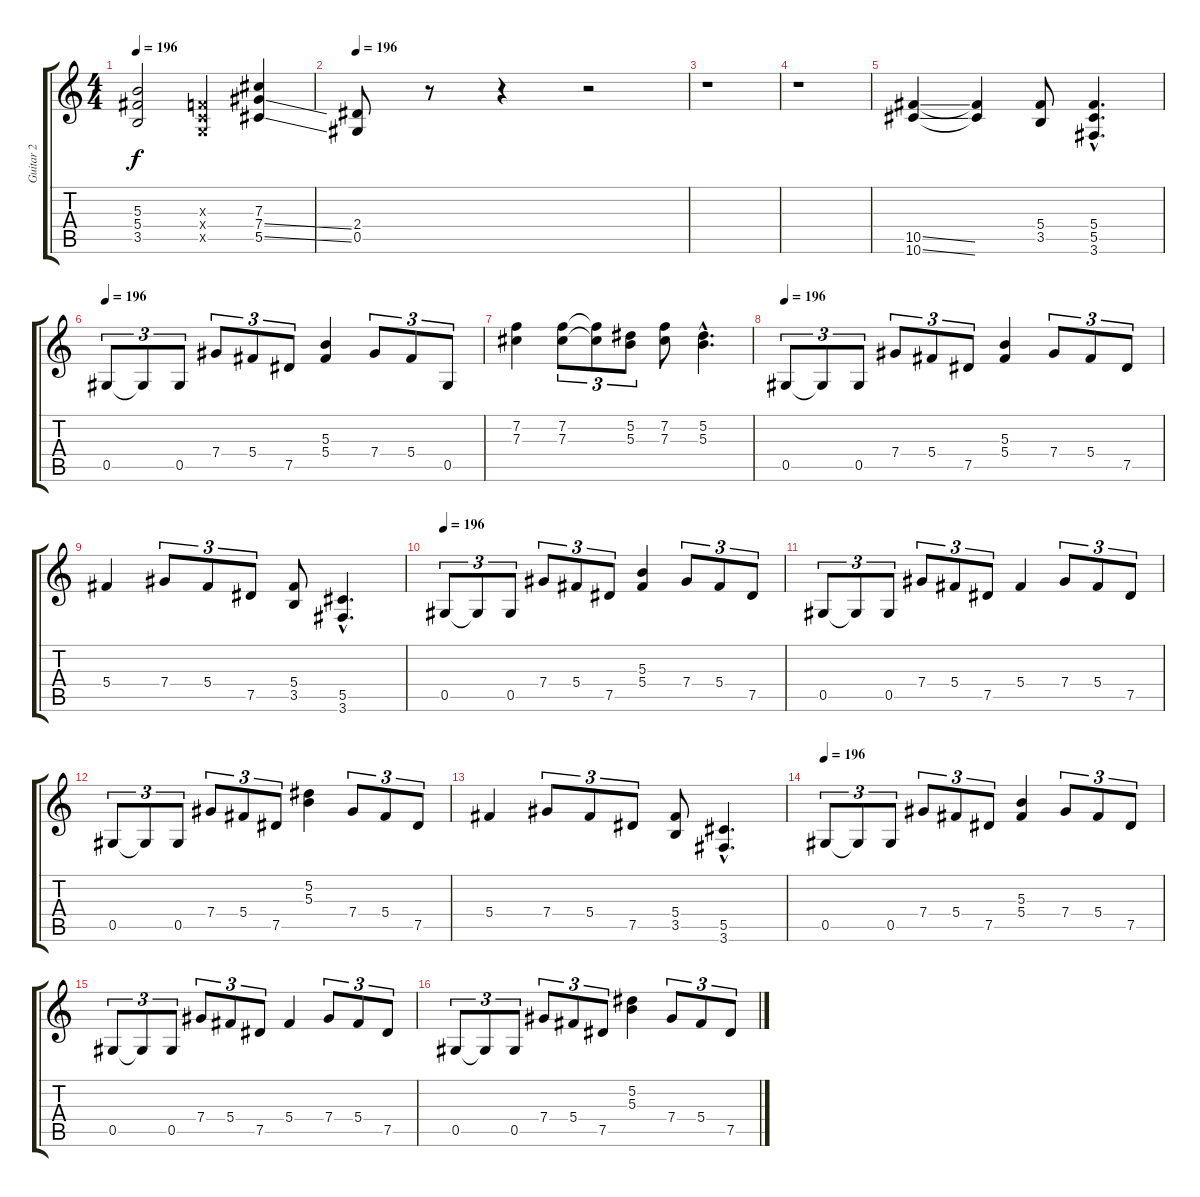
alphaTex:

\track ("Guitar 2" "Guitar 2") {instrument distortionguitar}
\staff {score tabs}
\tuning (Eb4 Bb3 Gb3 Db3 Ab2 Eb2) {hide}
\ts (4 4)
\tempo 196
\clef g2
\ks c
(5.3{t} 5.4{t} 3.5{t}).2{dy f} (-1.3{x} -1.4{x} -1.5{x}).4 (7.3 7.4{ss} 5.5{ss}).4 |
\tempo 196
(2.4 0.5).8 r.8 r.4 r.2 |
r.1 |
r.1 |
(10.5{ss} 10.6{ss}).4 (10.5{t} 10.6{t}).4 (5.4 3.5).8 (5.4{hac} 5.5{hac} 3.6{hac}).4{d} |
\tempo 196
0.5.8{tu (3 2)} 0.5{t}.8{tu (3 2)} 0.5.8{tu (3 2)} 7.4.8{tu (3 2)} 5.4.8{tu (3 2)} 7.5.8{tu (3 2)} (5.3 5.4).4 7.4.8{tu (3 2)} 5.4.8{tu (3 2)} 0.5.8{tu (3 2)} |
(7.2 7.3).4 (7.2 7.3).8{tu (3 2)} (7.2{t} 7.3{t}).8{tu (3 2)} (5.2 5.3).8{tu (3 2)} (7.2 7.3).8 (5.2{hac} 5.3{hac}).4{d} |
\tempo 196
0.5.8{tu (3 2)} 0.5{t}.8{tu (3 2)} 0.5.8{tu (3 2)} 7.4.8{tu (3 2)} 5.4.8{tu (3 2)} 7.5.8{tu (3 2)} (5.3 5.4).4 7.4.8{tu (3 2)} 5.4.8{tu (3 2)} 7.5.8{tu (3 2)} |
5.4.4 7.4.8{tu (3 2)} 5.4.8{tu (3 2)} 7.5.8{tu (3 2)} (5.4 3.5).8 (5.5{hac} 3.6{hac}).4{d} |
\tempo 196
0.5.8{tu (3 2)} 0.5{t}.8{tu (3 2)} 0.5.8{tu (3 2)} 7.4.8{tu (3 2)} 5.4.8{tu (3 2)} 7.5.8{tu (3 2)} (5.3 5.4).4 7.4.8{tu (3 2)} 5.4.8{tu (3 2)} 7.5.8{tu (3 2)} |
0.5.8{tu (3 2)} 0.5{t}.8{tu (3 2)} 0.5.8{tu (3 2)} 7.4.8{tu (3 2)} 5.4.8{tu (3 2)} 7.5.8{tu (3 2)} 5.4.4 7.4.8{tu (3 2)} 5.4.8{tu (3 2)} 7.5.8{tu (3 2)} |
0.5.8{tu (3 2)} 0.5{t}.8{tu (3 2)} 0.5.8{tu (3 2)} 7.4.8{tu (3 2)} 5.4.8{tu (3 2)} 7.5.8{tu (3 2)} (5.2 5.3).4 7.4.8{tu (3 2)} 5.4.8{tu (3 2)} 7.5.8{tu (3 2)} |
5.4.4 7.4.8{tu (3 2)} 5.4.8{tu (3 2)} 7.5.8{tu (3 2)} (5.4 3.5).8 (5.5{hac} 3.6{hac}).4{d} |
\tempo 196
0.5.8{tu (3 2)} 0.5{t}.8{tu (3 2)} 0.5.8{tu (3 2)} 7.4.8{tu (3 2)} 5.4.8{tu (3 2)} 7.5.8{tu (3 2)} (5.3 5.4).4 7.4.8{tu (3 2)} 5.4.8{tu (3 2)} 7.5.8{tu (3 2)} |
0.5.8{tu (3 2)} 0.5{t}.8{tu (3 2)} 0.5.8{tu (3 2)} 7.4.8{tu (3 2)} 5.4.8{tu (3 2)} 7.5.8{tu (3 2)} 5.4.4 7.4.8{tu (3 2)} 5.4.8{tu (3 2)} 7.5.8{tu (3 2)} |
0.5.8{tu (3 2)} 0.5{t}.8{tu (3 2)} 0.5.8{tu (3 2)} 7.4.8{tu (3 2)} 5.4.8{tu (3 2)} 7.5.8{tu (3 2)} (5.2 5.3).4 7.4.8{tu (3 2)} 5.4.8{tu (3 2)} 7.5.8{tu (3 2)}
